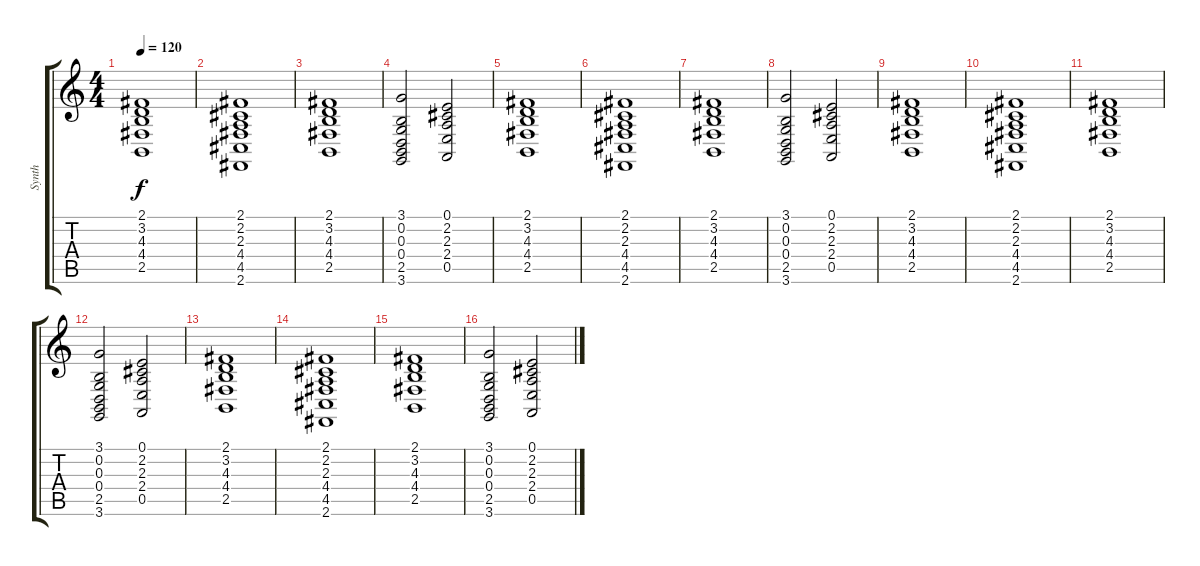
\track ("Synth" "Synth") {instrument pad2warm}
\staff {score tabs}
\tuning (E4 B3 G3 D3 A2 E2) {hide}
\ts (4 4)
\tempo 120
\clef g2
\ks c
(2.1 3.2 4.3 4.4 2.5).1{dy f} |
(2.1 2.2 2.3 4.4 4.5 2.6).1 |
(2.1 3.2 4.3 4.4 2.5).1 |
(3.1 0.2 0.3 0.4 2.5 3.6).2 (0.1 2.2 2.3 2.4 0.5).2 |
(2.1 3.2 4.3 4.4 2.5).1 |
(2.1 2.2 2.3 4.4 4.5 2.6).1 |
(2.1 3.2 4.3 4.4 2.5).1 |
(3.1 0.2 0.3 0.4 2.5 3.6).2 (0.1 2.2 2.3 2.4 0.5).2 |
(2.1 3.2 4.3 4.4 2.5).1 |
(2.1 2.2 2.3 4.4 4.5 2.6).1 |
(2.1 3.2 4.3 4.4 2.5).1 |
(3.1 0.2 0.3 0.4 2.5 3.6).2 (0.1 2.2 2.3 2.4 0.5).2 |
(2.1 3.2 4.3 4.4 2.5).1 |
(2.1 2.2 2.3 4.4 4.5 2.6).1 |
(2.1 3.2 4.3 4.4 2.5).1 |
(3.1 0.2 0.3 0.4 2.5 3.6).2 (0.1 2.2 2.3 2.4 0.5).2
